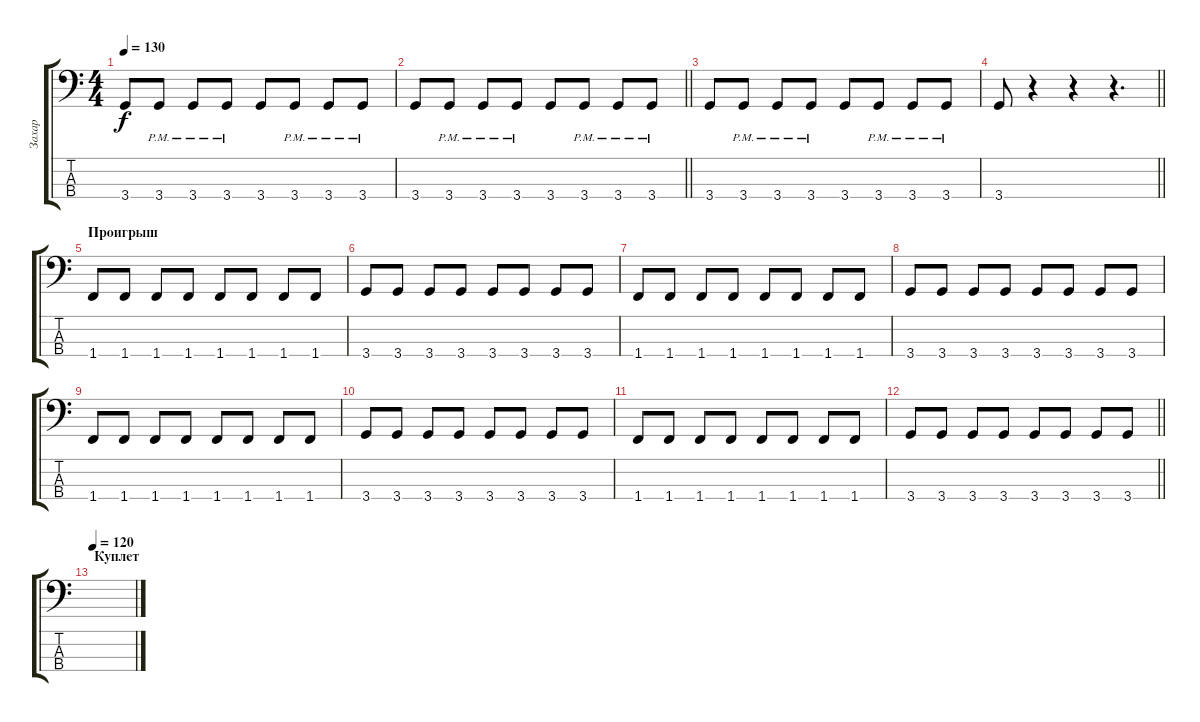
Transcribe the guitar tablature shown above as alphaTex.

\track ("Захар" "Захар") {instrument electricbassfinger}
\staff {score tabs}
\tuning (G2 D2 A1 E1) {hide}
\ts (4 4)
\tempo 130
\clef f4
\ks c
3.4.8{dy f} 3.4{pm}.8 3.4{pm}.8 3.4{pm}.8 3.4.8 3.4{pm}.8 3.4{pm}.8 3.4{pm}.8 |
\barLineRight lightlight
3.4.8 3.4{pm}.8 3.4{pm}.8 3.4{pm}.8 3.4.8 3.4{pm}.8 3.4{pm}.8 3.4{pm}.8 |
3.4.8 3.4{pm}.8 3.4{pm}.8 3.4{pm}.8 3.4.8 3.4{pm}.8 3.4{pm}.8 3.4{pm}.8 |
\barLineRight lightlight
3.4.8 r.4 r.4 r.4{d} |
\section ("" "Проигрыш")
1.4.8 1.4.8 1.4.8 1.4.8 1.4.8 1.4.8 1.4.8 1.4.8 |
3.4.8 3.4.8 3.4.8 3.4.8 3.4.8 3.4.8 3.4.8 3.4.8 |
1.4.8 1.4.8 1.4.8 1.4.8 1.4.8 1.4.8 1.4.8 1.4.8 |
3.4.8 3.4.8 3.4.8 3.4.8 3.4.8 3.4.8 3.4.8 3.4.8 |
1.4.8 1.4.8 1.4.8 1.4.8 1.4.8 1.4.8 1.4.8 1.4.8 |
3.4.8 3.4.8 3.4.8 3.4.8 3.4.8 3.4.8 3.4.8 3.4.8 |
1.4.8 1.4.8 1.4.8 1.4.8 1.4.8 1.4.8 1.4.8 1.4.8 |
\barLineRight lightlight
3.4.8 3.4.8 3.4.8 3.4.8 3.4.8 3.4.8 3.4.8 3.4.8 |
\section ("" "Куплет")
\tempo 120
